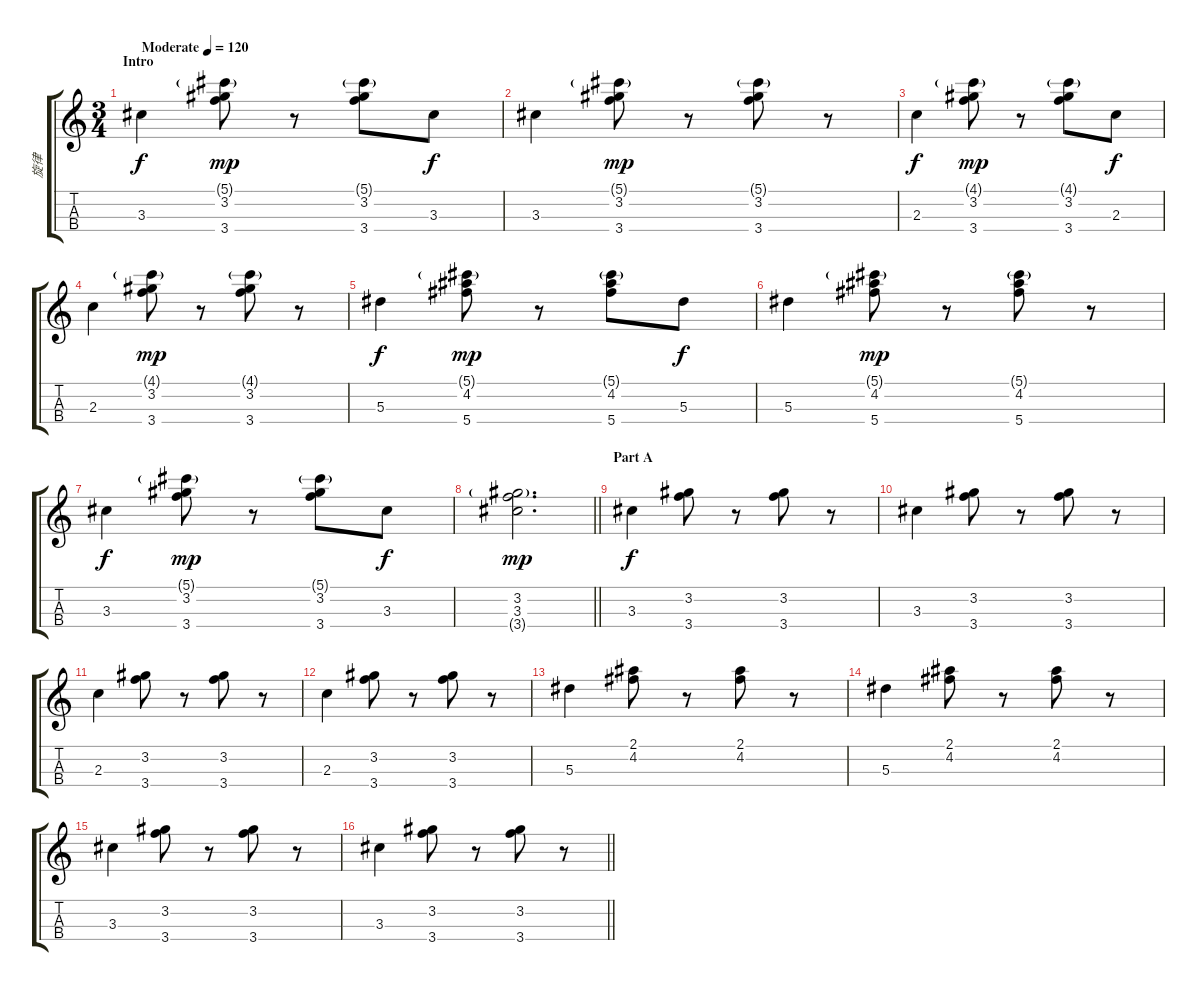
\track ("旋律" "旋律") {instrument acousticguitarnylon}
\staff {score tabs}
\tuning (Ab4 D4 Bb3 F4) {hide}
\ts (3 4)
\section ("" "Intro")
\tempo (120 "Moderate")
\clef g2
\ks c
3.3.4{dy f instrument acousticguitarnylon} (5.1{g} 3.2 3.4).8{dy mp} r.8 (5.1{g} 3.2 3.4).8 3.3.8{dy f} |
3.3.4 (5.1{g} 3.2 3.4).8{dy mp} r.8 (5.1{g} 3.2 3.4).8 r.8 |
2.3.4{dy f} (4.1{g} 3.2 3.4).8{dy mp} r.8 (4.1{g} 3.2 3.4).8 2.3.8{dy f} |
2.3.4 (4.1{g} 3.2 3.4).8{dy mp} r.8 (4.1{g} 3.2 3.4).8 r.8 |
5.3.4{dy f} (5.1{g} 4.2 5.4).8{dy mp} r.8 (5.1{g} 4.2 5.4).8 5.3.8{dy f} |
5.3.4 (5.1{g} 4.2 5.4).8{dy mp} r.8 (5.1{g} 4.2 5.4).8 r.8 |
3.3.4{dy f} (5.1{g} 3.2 3.4).8{dy mp} r.8 (5.1{g} 3.2 3.4).8 3.3.8{dy f} |
\barLineRight lightlight
(3.2 3.3 3.4{g}).2{d dy mp} |
\section ("" "Part A")
3.3.4{dy f} (3.2 3.4).8 r.8 (3.2 3.4).8 r.8 |
3.3.4 (3.2 3.4).8 r.8 (3.2 3.4).8 r.8 |
2.3.4 (3.2 3.4).8 r.8 (3.2 3.4).8 r.8 |
2.3.4 (3.2 3.4).8 r.8 (3.2 3.4).8 r.8 |
5.3.4 (2.1 4.2).8 r.8 (2.1 4.2).8 r.8 |
5.3.4 (2.1 4.2).8 r.8 (2.1 4.2).8 r.8 |
3.3.4 (3.2 3.4).8 r.8 (3.2 3.4).8 r.8 |
\barLineRight lightlight
3.3.4 (3.2 3.4).8 r.8 (3.2 3.4).8 r.8
